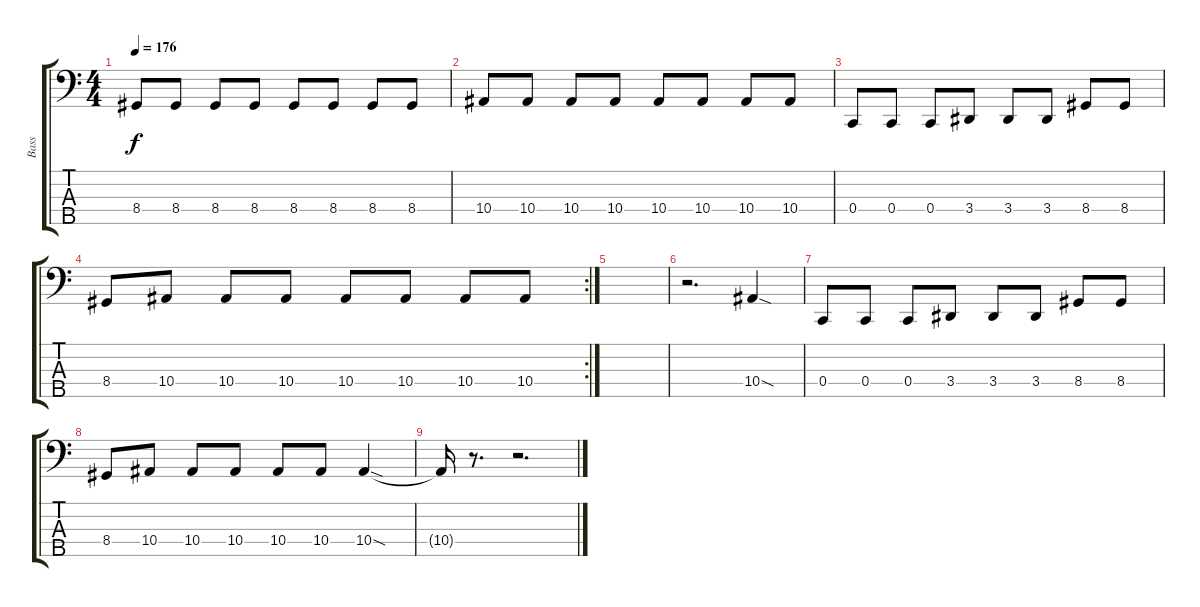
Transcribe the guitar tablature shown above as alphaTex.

\track ("Bass" "Bass") {instrument electricbassfinger}
\staff {score tabs}
\tuning (F2 C2 G1 C1 A0) {hide}
\ts (4 4)
\tempo 176
\clef f4
\ks c
8.4.8{dy f} 8.4.8 8.4.8 8.4.8 8.4.8 8.4.8 8.4.8 8.4.8 |
10.4.8 10.4.8 10.4.8 10.4.8 10.4.8 10.4.8 10.4.8 10.4.8 |
0.4.8 0.4.8 0.4.8 3.4.8 3.4.8 3.4.8 8.4.8 8.4.8 |
\rc 2
8.4.8 10.4.8 10.4.8 10.4.8 10.4.8 10.4.8 10.4.8 10.4.8 |
|
r.2{d} 10.4{sod}.4 |
0.4.8 0.4.8 0.4.8 3.4.8 3.4.8 3.4.8 8.4.8 8.4.8 |
8.4.8 10.4.8 10.4.8 10.4.8 10.4.8 10.4.8 10.4{sod}.4 |
10.4{t}.16 r.8{d} r.2{d}
